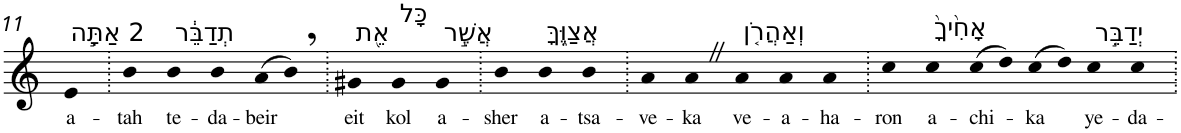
**kern	**text
*part1	*part1
*staff1	*staff1
*I"Piano	*
*I'Pno	*
!!LO:PB:g=z
*clefG2	*
*k[]	*
=11	=11
!LO:TX:a:t=2 אַתָּ֣ה	!
!	!LO:LY:b
4e	a-
=12.	=12.
!	!LO:LY:b
4b	-tah
!LO:TX:a:t=תְדַבֵּ֔ר	!
!	!LO:LY:b
4b	te-
!	!LO:LY:b
4b	-da-
!	!LO:LY:b
(>8a	-beir
8b,)	.
=13.	=13.
!LO:TX:a:t=אֵ֖ת	!
!	!LO:LY:b
4g#X	eit
!LO:TX:a:t=כָּל	!
!	!LO:LY:b
4g#	kol
!LO:TX:a:t=אֲשֶׁ֣ר	!
!	!LO:LY:b
4g#	a-
=14.	=14.
!	!LO:LY:b
4b	-sher
!LO:TX:a:t=אֲצַוֶּ֑ךָּ	!
!	!LO:LY:b
4b	a-
!	!LO:LY:b
4b	-tsa-
=15.	=15.
!	!LO:LY:b
4a	-ve-
!	!LO:LY:b
4aZ	-ka
!LO:TX:a:t=וְאַהֲרֹ֤ן	!
!	!LO:LY:b
4a	ve-
!	!LO:LY:b
4a	-a-
!	!LO:LY:b
4a	-ha-
=16.	=16.
!	!LO:LY:b
4cc	-ron
!LO:TX:a:t=אָחִ֙יךָ֙	!
!	!LO:LY:b
4cc	a-
!	!LO:LY:b
(>8cc	-chi-
8dd)	.
!	!LO:LY:b
(>8cc	-ka
8dd)	.
!LO:TX:a:t=יְדַבֵּ֣ר	!
!	!LO:LY:b
4cc	ye-
!	!LO:LY:b
4cc	-da-
=.	=.
*-	*-
